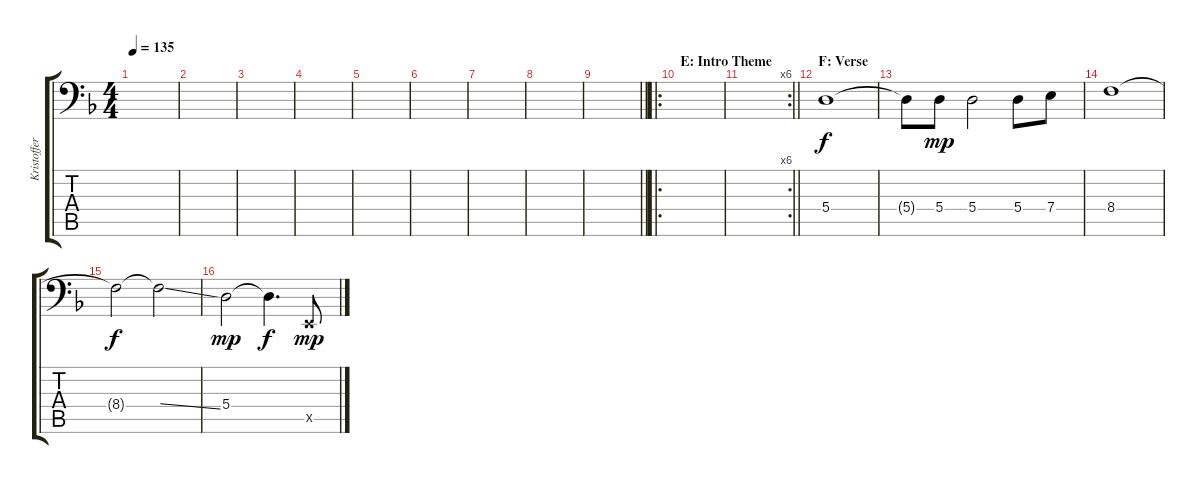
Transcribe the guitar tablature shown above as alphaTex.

\track ("Kristoffer Gildenlöw" "Kristoffer") {instrument electricbasspick}
\staff {score tabs}
\tuning (C3 G2 D2 A1 E1 B0) {hide}
\ts (4 4)
\tempo 135
\clef f4
\ks dminor
|
|
|
|
|
|
|
|
\barLineRight lightlight
|
\ro
\section ("" "E: Intro Theme")
|
\rc 6
\barLineRight lightlight
|
\section ("" "F: Verse")
5.4.1 |
5.4{t}.8{dy f} 5.4.8{dy mp} 5.4.2 5.4.8 7.4.8 |
8.4.1 |
8.4{t}.2{dy f} 8.4{ss t}.2 |
5.4.2{dy mp} 5.4{t}.4{d dy f beam split} 0.5{x}.8{dy mp}
